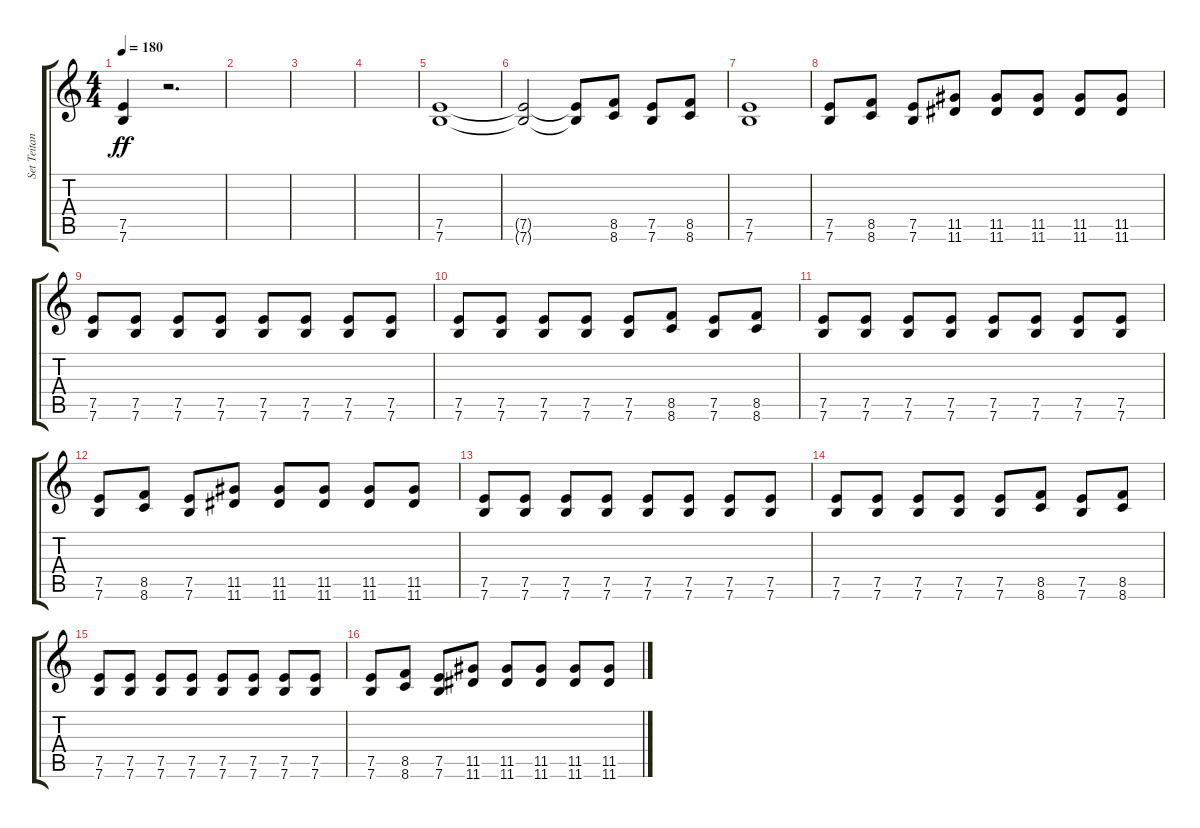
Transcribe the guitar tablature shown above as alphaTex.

\track ("Set Teitan" "Set Teitan") {instrument distortionguitar}
\staff {score tabs}
\tuning (E4 B3 G3 D3 A2 E2) {hide}
\ts (4 4)
\tempo 180
\clef g2
\ks c
(7.5 7.6).4{dy ff} r.2{d} |
|
|
|
(7.5 7.6).1 |
(7.5{t} 7.6{t}).2 (7.5{t} 7.6{t}).8 (8.5 8.6).8 (7.5 7.6).8 (8.5 8.6).8 |
(7.5 7.6).1 |
(7.5 7.6).8 (8.5 8.6).8 (7.5 7.6).8 (11.5 11.6).8 (11.5 11.6).8 (11.5 11.6).8 (11.5 11.6).8 (11.5 11.6).8 |
(7.5 7.6).8 (7.5 7.6).8 (7.5 7.6).8 (7.5 7.6).8 (7.5 7.6).8 (7.5 7.6).8 (7.5 7.6).8 (7.5 7.6).8 |
(7.5 7.6).8 (7.5 7.6).8 (7.5 7.6).8 (7.5 7.6).8 (7.5 7.6).8 (8.5 8.6).8 (7.5 7.6).8 (8.5 8.6).8 |
(7.5 7.6).8 (7.5 7.6).8 (7.5 7.6).8 (7.5 7.6).8 (7.5 7.6).8 (7.5 7.6).8 (7.5 7.6).8 (7.5 7.6).8 |
(7.5 7.6).8 (8.5 8.6).8 (7.5 7.6).8 (11.5 11.6).8 (11.5 11.6).8 (11.5 11.6).8 (11.5 11.6).8 (11.5 11.6).8 |
(7.5 7.6).8 (7.5 7.6).8 (7.5 7.6).8 (7.5 7.6).8 (7.5 7.6).8 (7.5 7.6).8 (7.5 7.6).8 (7.5 7.6).8 |
(7.5 7.6).8 (7.5 7.6).8 (7.5 7.6).8 (7.5 7.6).8 (7.5 7.6).8 (8.5 8.6).8 (7.5 7.6).8 (8.5 8.6).8 |
(7.5 7.6).8 (7.5 7.6).8 (7.5 7.6).8 (7.5 7.6).8 (7.5 7.6).8 (7.5 7.6).8 (7.5 7.6).8 (7.5 7.6).8 |
(7.5 7.6).8 (8.5 8.6).8 (7.5 7.6).8 (11.5 11.6).8 (11.5 11.6).8 (11.5 11.6).8 (11.5 11.6).8 (11.5 11.6).8
